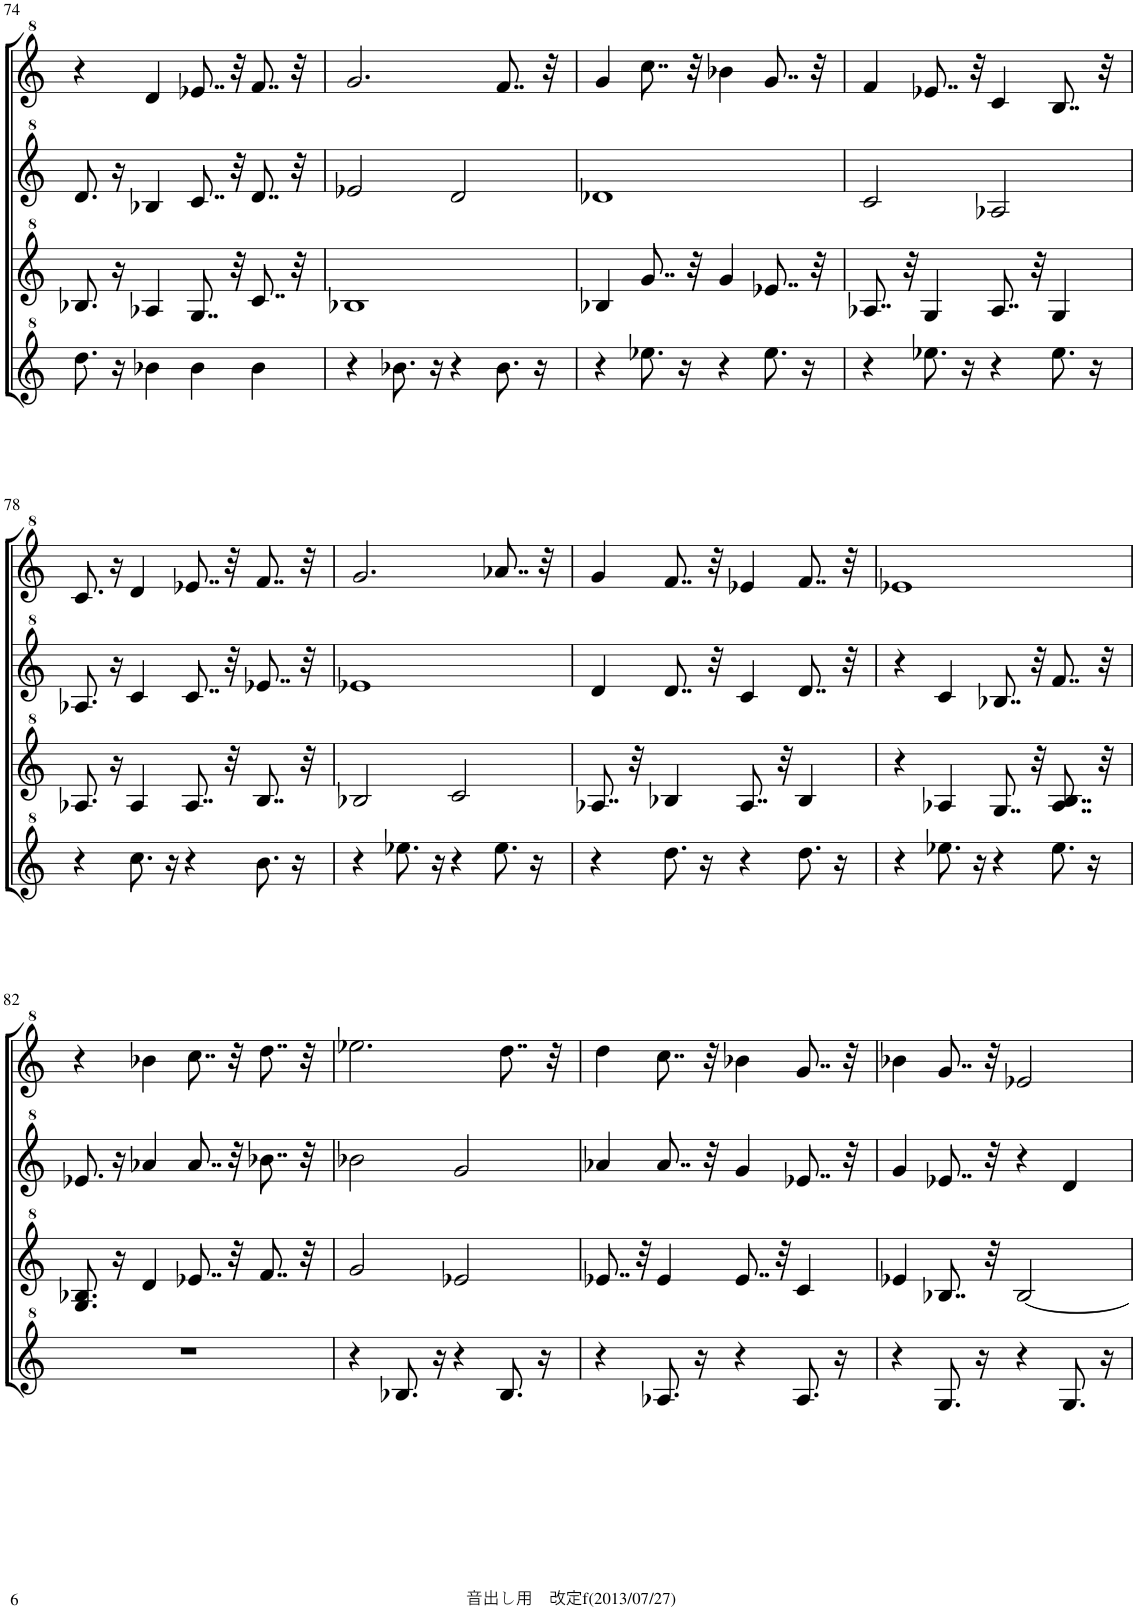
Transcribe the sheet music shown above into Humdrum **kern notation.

**kern	**kern	**kern	**kern
*part4	*part3	*part2	*part1
*staff4	*staff3	*staff2	*staff1
*I"Tenor Recorder	*I"Tenor Recorder	*I"Tenor Recorder	*I"Street Organ
!!LO:PB:g=z
*clefG^2	*clefG^2	*clefG^2	*clefG^2
*k[]	*k[]	*k[]	*k[]
*M4/4	*M4/4	*M4/4	*M4/4
*met(c)	*met(c)	*met(c)	*met(c)
=74	=74	=74	=74
8.ddd\	8.b-X/	8.dd/	4r
16r	16r	16r	.
4bb-X\	4a-X/	4b-X/	4dd/
4bb-\	8..g/	8..cc/	8..ee-X/
.	32r	32r	32r
4bb-\	8..cc/	8..dd/	8..ff/
.	32r	32r	32r
=75	=75	=75	=75
4r	1b-X	2ee-X/	2.gg/
8.bb-X\	.	.	.
16r	.	.	.
4r	.	2dd/	.
8.bb-\	.	.	8..ff/
16r	.	.	.
.	.	.	32r
=76	=76	=76	=76
4r	4b-X/	1dd-X	4gg/
8.eee-X\	8..gg/	.	8..ccc\
16r	.	.	.
.	32r	.	32r
4r	4gg/	.	4bb-X\
8.eee-\	8..ee-X/	.	8..gg/
16r	.	.	.
.	32r	.	32r
=77	=77	=77	=77
4r	8..a-X/	2cc/	4ff/
.	32r	.	.
8.eee-X\	4g/	.	8..ee-X/
16r	.	.	.
.	.	.	32r
4r	8..a-/	2a-X/	4cc/
.	32r	.	.
8.eee-\	4g/	.	8..b/
16r	.	.	.
.	.	.	32r
!!LO:LB:g=z
=78	=78	=78	=78
4r	8.a-X/	8.a-X/	8.cc/
.	16r	16r	16r
8.ccc\	4a-/	4cc/	4dd/
16r	.	.	.
4r	8..a-/	8..cc/	8..ee-X/
.	32r	32r	32r
8.bb\	8..b/	8..ee-X/	8..ff/
16r	.	.	.
.	32r	32r	32r
=79	=79	=79	=79
4r	2b-X/	1ee-X	2.gg/
8.eee-X\	.	.	.
16r	.	.	.
4r	2cc/	.	.
8.eee-\	.	.	8..aa-X/
16r	.	.	.
.	.	.	32r
=80	=80	=80	=80
4r	8..a-X/	4dd/	4gg/
.	32r	.	.
8.ddd\	4b-X/	8..dd/	8..ff/
16r	.	.	.
.	.	32r	32r
4r	8..a-/	4cc/	4ee-X/
.	32r	.	.
8.ddd\	4b-/	8..dd/	8..ff/
16r	.	.	.
.	.	32r	32r
=81	=81	=81	=81
4r	4r	4r	1ee-X
8.eee-X\	4a-X/	4cc/	.
16r	.	.	.
4r	8..g/	8..b-X/	.
.	32r	32r	.
8.eee-\	8..a-/ 8..b/	8..ff/	.
16r	.	.	.
.	32r	32r	.
!!LO:LB:g=z
=82	=82	=82	=82
1r	8.g/ 8.b-X/	8.ee-X/	4r
.	16r	16r	.
.	4dd/	4aa-X/	4bb-X\
.	8..ee-X/	8..aa-/	8..ccc\
.	32r	32r	32r
.	8..ff/	8..bb-X\	8..ddd\
.	32r	32r	32r
=83	=83	=83	=83
4r	2gg/	2bb-X\	2.eee-X\
8.b-X/	.	.	.
16r	.	.	.
4r	2ee-X/	2gg/	.
8.b-/	.	.	8..ddd\
16r	.	.	.
.	.	.	32r
=84	=84	=84	=84
4r	8..ee-X/	4aa-X/	4ddd\
.	32r	.	.
8.a-X/	4ee-/	8..aa-/	8..ccc\
16r	.	.	.
.	.	32r	32r
4r	8..ee-/	4gg/	4bb-X\
.	32r	.	.
8.a-/	4cc/	8..ee-X/	8..gg/
16r	.	.	.
.	.	32r	32r
=85	=85	=85	=85
4r	4ee-X/	4gg/	4bb-X\
8.g/	8..b-X/	8..ee-X/	8..gg/
16r	.	.	.
.	32r	32r	32r
4r	[2b-/	4r	2ee-X/
8.g/	.	4dd/	.
16r	.	.	.
=	=	=	=
*-	*-	*-	*-
